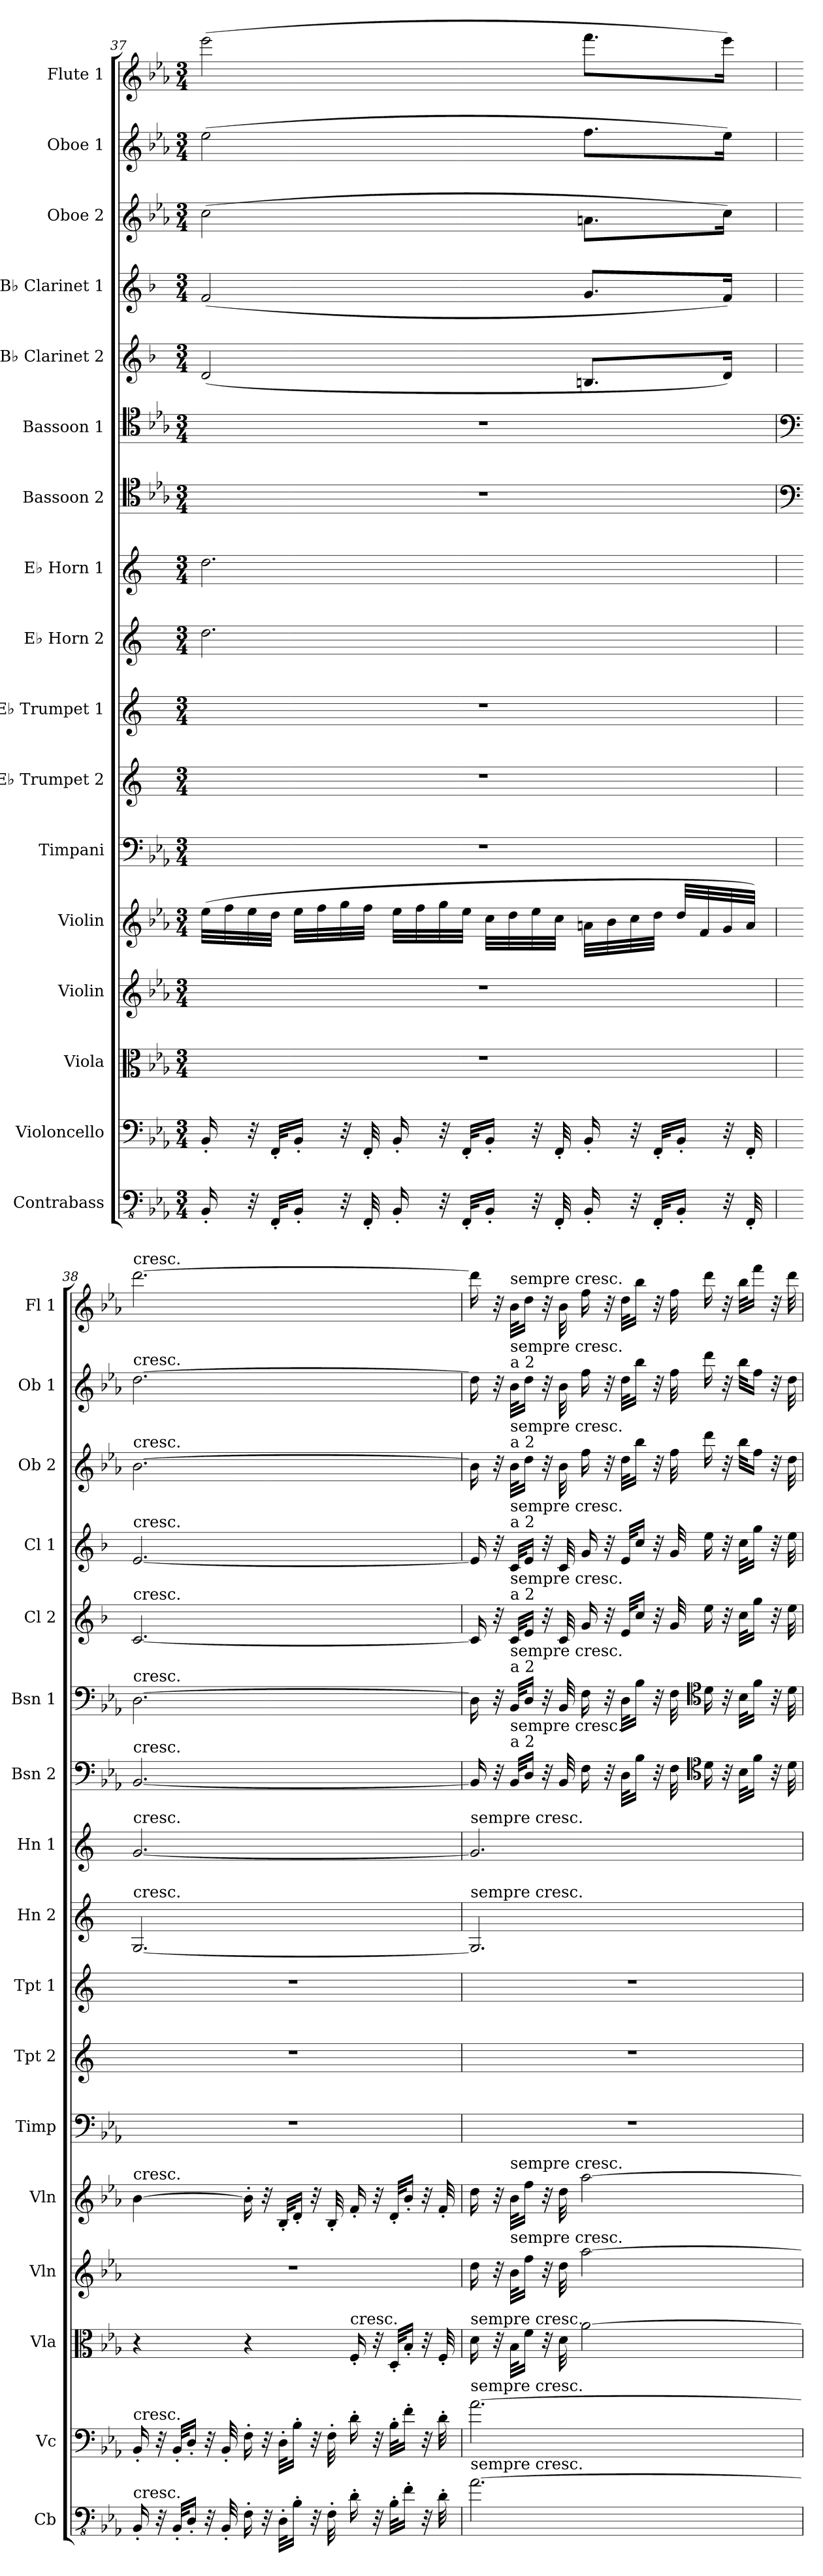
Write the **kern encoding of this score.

**kern	**kern	**kern	**kern	**kern	**kern	**kern	**kern	**kern	**kern	**kern	**kern	**kern	**kern	**kern	**kern	**kern
*part17	*part16	*part15	*part14	*part13	*part12	*part11	*part10	*part9	*part8	*part7	*part6	*part5	*part4	*part3	*part2	*part1
*staff17	*staff16	*staff15	*staff14	*staff13	*staff12	*staff11	*staff10	*staff9	*staff8	*staff7	*staff6	*staff5	*staff4	*staff3	*staff2	*staff1
*I"Contrabass	*I"Violoncello	*I"Viola	*I"Violin	*I"Violin	*I"Timpani	*I"E♭ Trumpet 2	*I"E♭ Trumpet 1	*I"E♭ Horn 2	*I"E♭ Horn 1	*I"Bassoon 2	*I"Bassoon 1	*I"B♭ Clarinet 2	*I"B♭ Clarinet 1	*I"Oboe 2	*I"Oboe 1	*I"Flute 1
*I'Cb	*I'Vc	*I'Vla	*I'Vln	*I'Vln	*I'Timp	*I'Tpt 2	*I'Tpt 1	*I'Hn 2	*I'Hn 1	*I'Bsn 2	*I'Bsn 1	*I'Cl 2	*I'Cl 1	*I'Ob 2	*I'Ob 1	*I'Fl 1
*clefFv4	*clefF4	*clefC3	*clefG2	*clefG2	*clefF4	*clefG2	*clefG2	*clefG2	*clefG2	*clefC4	*clefC4	*clefG2	*clefG2	*clefG2	*clefG2	*clefG2
*	*	*	*	*	*	*ITrd-2c-3	*ITrd-2c-3	*ITrd5c9	*ITrd5c9	*	*	*ITrd1c2	*ITrd1c2	*	*	*
*k[b-e-a-]	*k[b-e-a-]	*k[b-e-a-]	*k[b-e-a-]	*k[b-e-a-]	*k[b-e-a-]	*k[b-e-a-]	*k[b-e-a-]	*k[b-e-a-]	*k[b-e-a-]	*k[b-e-a-]	*k[b-e-a-]	*k[b-e-a-]	*k[b-e-a-]	*k[b-e-a-]	*k[b-e-a-]	*k[b-e-a-]
*M3/4	*M3/4	*M3/4	*M3/4	*M3/4	*M3/4	*M3/4	*M3/4	*M3/4	*M3/4	*M3/4	*M3/4	*M3/4	*M3/4	*M3/4	*M3/4	*M3/4
=37	=37	=37	=37	=37	=37	=37	=37	=37	=37	=37	=37	=37	=37	=37	=37	=37
16BBB-'/	16BB-'/	2.r	2.r	(32ee-\LLL	2.r	2.r	2.r	2.f\	2.f\	2.r	2.r	(2c/	(2e-/	(2cc\	(2ee-\	(2eee-\
.	.	.	.	32ff\	.	.	.	.	.	.	.	.	.	.	.	.
32r	32r	.	.	32ee-\	.	.	.	.	.	.	.	.	.	.	.	.
32FFF'/KLL	32FF'/KLL	.	.	32dd\JJJ	.	.	.	.	.	.	.	.	.	.	.	.
16BBB-'/JJ	16BB-'/JJ	.	.	32ee-\LLL	.	.	.	.	.	.	.	.	.	.	.	.
.	.	.	.	32ff\	.	.	.	.	.	.	.	.	.	.	.	.
32r	32r	.	.	32gg\	.	.	.	.	.	.	.	.	.	.	.	.
32FFF'/	32FF'/	.	.	32ff\JJJ	.	.	.	.	.	.	.	.	.	.	.	.
16BBB-'/	16BB-'/	.	.	32ee-\LLL	.	.	.	.	.	.	.	.	.	.	.	.
.	.	.	.	32ff\	.	.	.	.	.	.	.	.	.	.	.	.
32r	32r	.	.	32gg\	.	.	.	.	.	.	.	.	.	.	.	.
32FFF'/KLL	32FF'/KLL	.	.	32ee-\JJJ	.	.	.	.	.	.	.	.	.	.	.	.
16BBB-'/JJ	16BB-'/JJ	.	.	32cc\LLL	.	.	.	.	.	.	.	.	.	.	.	.
.	.	.	.	32dd\	.	.	.	.	.	.	.	.	.	.	.	.
32r	32r	.	.	32ee-\	.	.	.	.	.	.	.	.	.	.	.	.
32FFF'/	32FF'/	.	.	32cc\JJJ	.	.	.	.	.	.	.	.	.	.	.	.
16BBB-'/	16BB-'/	.	.	32an\LLL	.	.	.	.	.	.	.	8.An/L	8.f/L	8.an\L	8.ff\L	8.fff\L
.	.	.	.	32b-\	.	.	.	.	.	.	.	.	.	.	.	.
32r	32r	.	.	32cc\	.	.	.	.	.	.	.	.	.	.	.	.
32FFF'/KLL	32FF'/KLL	.	.	32dd\JJJ	.	.	.	.	.	.	.	.	.	.	.	.
16BBB-'/JJ	16BB-'/JJ	.	.	32dd/LLL	.	.	.	.	.	.	.	.	.	.	.	.
.	.	.	.	32f/	.	.	.	.	.	.	.	.	.	.	.	.
32r	32r	.	.	32g/	.	.	.	.	.	.	.	16c/Jk)	16e-/Jk)	16cc\Jk)	16ee-\Jk)	16eee-\Jk)
32FFF'/	32FF'/	.	.	32a/JJJ)	.	.	.	.	.	.	.	.	.	.	.	.
!!LO:PB:g=z
=38	=38	=38	=38	=38	=38	=38	=38	=38	=38	=38	=38	=38	=38	=38	=38	=38
*	*	*	*	*	*	*	*	*	*	*clefF4	*clefF4	*	*	*	*	*
!	!	!	!	!	!	!	!	!	!	!	!	!	!	!	!	!LO:TX:a:t=cresc.
!	!	!	!	!	!	!	!	!	!	!	!	!	!	!	!LO:TX:a:t=cresc.	!
!	!	!	!	!	!	!	!	!	!	!	!	!	!	!LO:TX:a:t=cresc.	!	!
!	!	!	!	!	!	!	!	!	!	!	!	!	!LO:TX:a:t=cresc.	!	!	!
!	!	!	!	!	!	!	!	!	!	!	!	!LO:TX:a:t=cresc.	!	!	!	!
!	!	!	!	!	!	!	!	!	!	!	!LO:TX:a:t=cresc.	!	!	!	!	!
!	!	!	!	!	!	!	!	!	!	!LO:TX:a:t=cresc.	!	!	!	!	!	!
!	!	!	!	!	!	!	!	!	!LO:TX:a:t=cresc.	!	!	!	!	!	!	!
!	!	!	!	!	!	!	!	!LO:TX:a:t=cresc.	!	!	!	!	!	!	!	!
!	!	!	!	!LO:TX:a:t=cresc.	!	!	!	!	!	!	!	!	!	!	!	!
!	!LO:TX:a:t=cresc.	!	!	!	!	!	!	!	!	!	!	!	!	!	!	!
!LO:TX:a:t=cresc.	!	!	!	!	!	!	!	!	!	!	!	!	!	!	!	!
16BBB-'/	16BB-'/	4r	2.r	[4b-\	2.r	2.r	2.r	[2.BB-/	[2.B-/	[2.BB-/	[2.D\	[2.B-/	[2.d/	[2.b-\	[2.dd\	[2.ddd\
32r	32r	.	.	.	.	.	.	.	.	.	.	.	.	.	.	.
32BBB-'/KLL	32BB-'/KLL	.	.	.	.	.	.	.	.	.	.	.	.	.	.	.
16DD'/JJ	16D'/JJ	.	.	.	.	.	.	.	.	.	.	.	.	.	.	.
32r	32r	.	.	.	.	.	.	.	.	.	.	.	.	.	.	.
32BBB-'/	32BB-'/	.	.	.	.	.	.	.	.	.	.	.	.	.	.	.
16FF'\	16F'\	4r	.	16b-'\]	.	.	.	.	.	.	.	.	.	.	.	.
32r	32r	.	.	32r	.	.	.	.	.	.	.	.	.	.	.	.
32DD'\KLL	32D'\KLL	.	.	32B-'/KLL	.	.	.	.	.	.	.	.	.	.	.	.
16BB-'\JJ	16B-'\JJ	.	.	16d'/JJ	.	.	.	.	.	.	.	.	.	.	.	.
32r	32r	.	.	32r	.	.	.	.	.	.	.	.	.	.	.	.
32FF'\	32F'\	.	.	32B-'/	.	.	.	.	.	.	.	.	.	.	.	.
!	!	!LO:TX:a:t=cresc.	!	!	!	!	!	!	!	!	!	!	!	!	!	!
16D'\	16d'\	16F'/	.	16f'/	.	.	.	.	.	.	.	.	.	.	.	.
32r	32r	32r	.	32r	.	.	.	.	.	.	.	.	.	.	.	.
32BB-'\KLL	32B-'\KLL	32D'/KLL	.	32d'/KLL	.	.	.	.	.	.	.	.	.	.	.	.
16F'\JJ	16f'\JJ	16B-'/JJ	.	16b-'/JJ	.	.	.	.	.	.	.	.	.	.	.	.
32r	32r	32r	.	32r	.	.	.	.	.	.	.	.	.	.	.	.
32D'\	32d'\	32F'/	.	32f'/	.	.	.	.	.	.	.	.	.	.	.	.
=39	=39	=39	=39	=39	=39	=39	=39	=39	=39	=39	=39	=39	=39	=39	=39	=39
!	!	!	!	!	!	!	!	!	!LO:TX:a:t=sempre cresc.	!	!	!	!	!	!	!
!	!	!	!	!	!	!	!	!LO:TX:a:t=sempre cresc.	!	!	!	!	!	!	!	!
!	!	!LO:TX:a:t=sempre cresc.	!	!	!	!	!	!	!	!	!	!	!	!	!	!
!	!LO:TX:a:t=sempre cresc.	!	!	!	!	!	!	!	!	!	!	!	!	!	!	!
!LO:TX:a:t=sempre cresc.	!	!	!	!	!	!	!	!	!	!	!	!	!	!	!	!
[2.A-\	[2.a-\	16d\	16dd\	16dd\	2.r	2.r	2.r	2.BB-/]	2.B-/]	16BB-/]	16D\]	16B-/]	16d/]	16b-\]	16dd\]	16ddd\]
.	.	32r	32r	32r	.	.	.	.	.	32r	32r	32r	32r	32r	32r	32r
!	!	!	!	!	!	!	!	!	!	!	!	!	!	!	!	!LO:TX:a:t=sempre cresc.
!	!	!	!	!	!	!	!	!	!	!	!	!	!	!	!LO:TX:a:t=a 2	!
!	!	!	!	!	!	!	!	!	!	!	!	!	!	!	!LO:TX:a:t=sempre cresc.	!
!	!	!	!	!	!	!	!	!	!	!	!	!	!	!LO:TX:a:t=a 2	!	!
!	!	!	!	!	!	!	!	!	!	!	!	!	!	!LO:TX:a:t=sempre cresc.	!	!
!	!	!	!	!	!	!	!	!	!	!	!	!	!LO:TX:a:t=a 2	!	!	!
!	!	!	!	!	!	!	!	!	!	!	!	!	!LO:TX:a:t=sempre cresc.	!	!	!
!	!	!	!	!	!	!	!	!	!	!	!	!LO:TX:a:t=a 2	!	!	!	!
!	!	!	!	!	!	!	!	!	!	!	!	!LO:TX:a:t=sempre cresc.	!	!	!	!
!	!	!	!	!	!	!	!	!	!	!	!LO:TX:a:t=a 2	!	!	!	!	!
!	!	!	!	!	!	!	!	!	!	!	!LO:TX:a:t=sempre cresc.	!	!	!	!	!
!	!	!	!	!	!	!	!	!	!	!LO:TX:a:t=a 2	!	!	!	!	!	!
!	!	!	!	!	!	!	!	!	!	!LO:TX:a:t=sempre cresc.	!	!	!	!	!	!
!	!	!	!	!LO:TX:a:t=sempre cresc.	!	!	!	!	!	!	!	!	!	!	!	!
!	!	!	!LO:TX:a:t=sempre cresc.	!	!	!	!	!	!	!	!	!	!	!	!	!
.	.	32B-\KLL	32b-\KLL	32b-\KLL	.	.	.	.	.	32BB-/KLL	32BB-/KLL	32B-/KLL	32B-/KLL	32b-\KLL	32b-\KLL	32b-\KLL
.	.	16f\JJ	16ff\JJ	16ff\JJ	.	.	.	.	.	16D/JJ	16D/JJ	16d/JJ	16d/JJ	16dd\JJ	16dd\JJ	16dd\JJ
.	.	32r	32r	32r	.	.	.	.	.	32r	32r	32r	32r	32r	32r	32r
.	.	32d\	32dd\	32dd\	.	.	.	.	.	32BB-/	32BB-/	32B-/	32B-/	32b-\	32b-\	32b-\
.	.	[2a-\	[2aa-\	[2aa-\	.	.	.	.	.	16F\	16F\	16f/	16f/	16ff\	16ff\	16ff\
.	.	.	.	.	.	.	.	.	.	32r	32r	32r	32r	32r	32r	32r
.	.	.	.	.	.	.	.	.	.	32D\KLL	32D\KLL	32d/KLL	32d/KLL	32dd\KLL	32dd\KLL	32dd\KLL
.	.	.	.	.	.	.	.	.	.	16B-\JJ	16B-\JJ	16b-/JJ	16b-/JJ	16bb-\JJ	16bb-\JJ	16bb-\JJ
.	.	.	.	.	.	.	.	.	.	32r	32r	32r	32r	32r	32r	32r
.	.	.	.	.	.	.	.	.	.	32F\	32F\	32f/	32f/	32ff\	32ff\	32ff\
*	*	*	*	*	*	*	*	*	*	*clefC4	*clefC4	*	*	*	*	*
.	.	.	.	.	.	.	.	.	.	16d\	16d\	16dd\	16dd\	16ddd\	16ddd\	16ddd\
.	.	.	.	.	.	.	.	.	.	32r	32r	32r	32r	32r	32r	32r
.	.	.	.	.	.	.	.	.	.	32B-\KLL	32B-\KLL	32b-\KLL	32b-\KLL	32bb-\KLL	32bb-\KLL	32bb-\KLL
.	.	.	.	.	.	.	.	.	.	16f\JJ	16f\JJ	16ff\JJ	16ff\JJ	16ff\JJ	16ff\JJ	16fff\JJ
.	.	.	.	.	.	.	.	.	.	32r	32r	32r	32r	32r	32r	32r
.	.	.	.	.	.	.	.	.	.	32d\	32d\	32dd\	32dd\	32dd\	32dd\	32ddd\
=	=	=	=	=	=	=	=	=	=	=	=	=	=	=	=	=
*-	*-	*-	*-	*-	*-	*-	*-	*-	*-	*-	*-	*-	*-	*-	*-	*-
